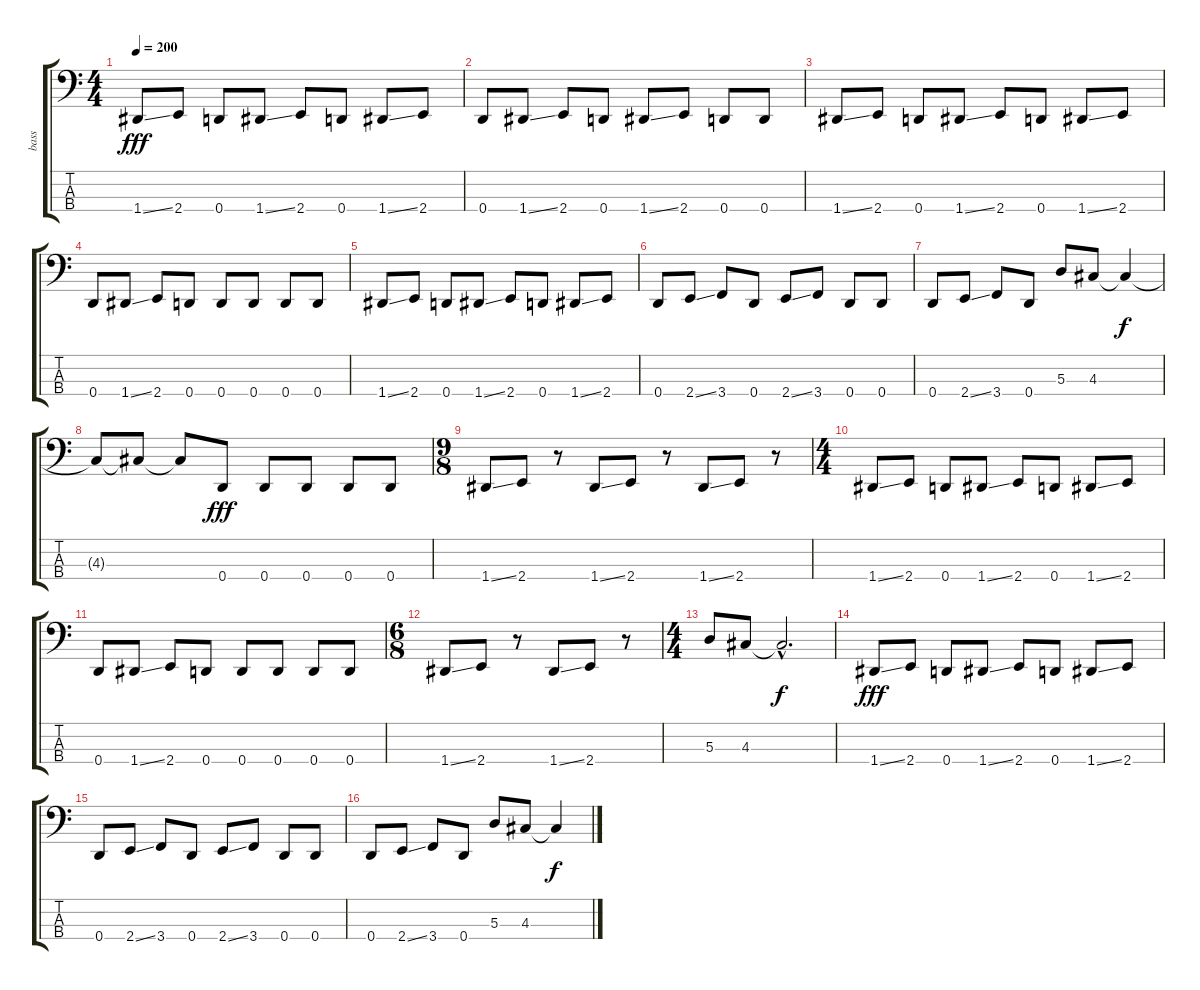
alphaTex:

\track ("bass" "bass") {instrument electricbassfinger}
\staff {score tabs}
\tuning (G2 D2 A1 D1) {hide}
\ts (4 4)
\tempo 200
\clef f4
\ks c
1.4{ss}.8{dy fff} 2.4.8 0.4.8 1.4{ss}.8 2.4.8 0.4.8 1.4{ss}.8 2.4.8 |
0.4.8 1.4{ss}.8 2.4.8 0.4.8 1.4{ss}.8 2.4.8 0.4.8 0.4.8 |
1.4{ss}.8 2.4.8 0.4.8 1.4{ss}.8 2.4.8 0.4.8 1.4{ss}.8 2.4.8 |
0.4.8 1.4{ss}.8 2.4.8 0.4.8 0.4.8 0.4.8 0.4.8 0.4.8 |
1.4{ss}.8 2.4.8 0.4.8 1.4{ss}.8 2.4.8 0.4.8 1.4{ss}.8 2.4.8 |
0.4.8 2.4{ss}.8 3.4.8 0.4.8 2.4{ss}.8 3.4.8 0.4.8 0.4.8 |
0.4.8 2.4{ss}.8 3.4.8 0.4.8 5.3.8 4.3.8 4.3{t}.4{dy f} |
4.3{t}.8 4.3{t}.8 4.3{t}.8 0.4.8{dy fff} 0.4.8 0.4.8 0.4.8 0.4.8 |
\ts (9 8)
1.4{ss}.8 2.4.8 r.8 1.4{ss}.8 2.4.8 r.8 1.4{ss}.8 2.4.8 r.8 |
\ts (4 4)
1.4{ss}.8 2.4.8 0.4.8 1.4{ss}.8 2.4.8 0.4.8 1.4{ss}.8 2.4.8 |
0.4.8 1.4{ss}.8 2.4.8 0.4.8 0.4.8 0.4.8 0.4.8 0.4.8 |
\ts (6 8)
1.4{ss}.8 2.4.8 r.8 1.4{ss}.8 2.4.8 r.8 |
\ts (4 4)
5.3.8 4.3.8 4.3{hac t}.2{d dy f} |
1.4{ss}.8{dy fff} 2.4.8 0.4.8 1.4{ss}.8 2.4.8 0.4.8 1.4{ss}.8 2.4.8 |
0.4.8 2.4{ss}.8 3.4.8 0.4.8 2.4{ss}.8 3.4.8 0.4.8 0.4.8 |
0.4.8 2.4{ss}.8 3.4.8 0.4.8 5.3.8 4.3.8 4.3{t}.4{dy f}
